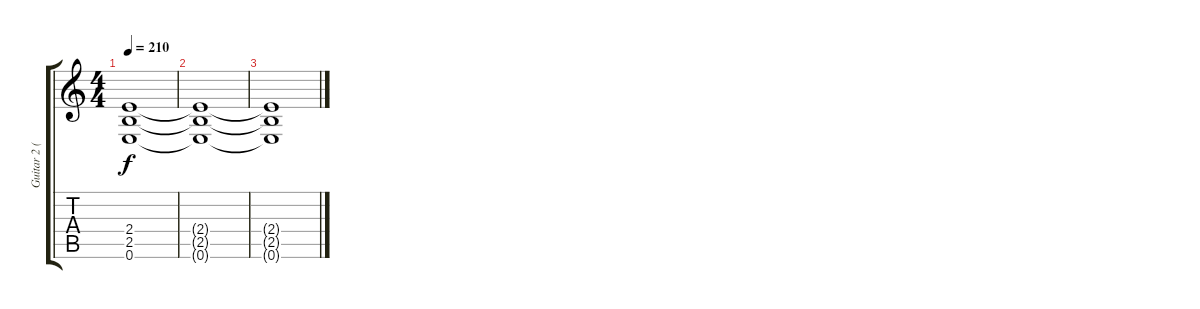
\track ("Guitar 2 (Jason)" "Guitar 2 (") {instrument overdrivenguitar}
\staff {score tabs}
\tuning (E4 B3 G3 D3 A2 E2) {hide}
\ts (4 4)
\tempo 210
\clef g2
\ks c
(2.4{t} 2.5{t} 0.6{t}).1{dy f} |
(2.4{t} 2.5{t} 0.6{t}).1 |
(2.4{t} 2.5{t} 0.6{t}).1
